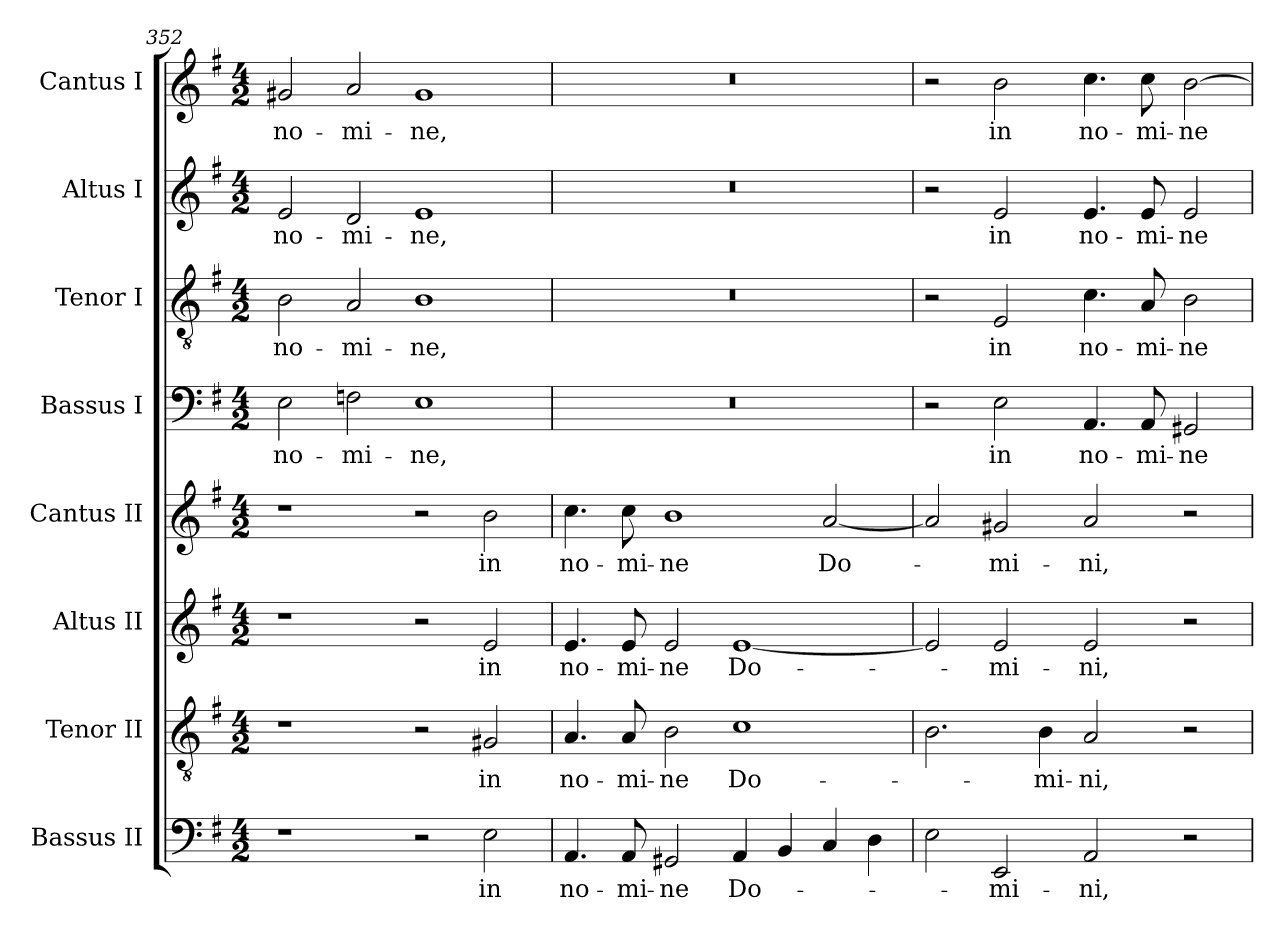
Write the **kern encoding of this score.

**kern	**text	**kern	**text	**kern	**text	**kern	**text	**kern	**text	**kern	**text	**kern	**text	**kern	**text
*part8	*part8	*part7	*part7	*part6	*part6	*part5	*part5	*part4	*part4	*part3	*part3	*part2	*part2	*part1	*part1
*staff8	*staff8	*staff7	*staff7	*staff6	*staff6	*staff5	*staff5	*staff4	*staff4	*staff3	*staff3	*staff2	*staff2	*staff1	*staff1
*I"Bassus II	*	*I"Tenor II	*	*I"Altus II	*	*I"Cantus II	*	*I"Bassus I	*	*I"Tenor I	*	*I"Altus I	*	*I"Cantus I	*
*I'B II	*	*I'T II	*	*I'A II	*	*I'C II	*	*I'B I	*	*I'T I	*	*I'A I	*	*I'C I	*
!!LO:PB:g=z
*clefF4	*	*clefGv2	*	*clefG2	*	*clefG2	*	*clefF4	*	*clefGv2	*	*clefG2	*	*clefG2	*
*k[f#]	*	*k[f#]	*	*k[f#]	*	*k[f#]	*	*k[f#]	*	*k[f#]	*	*k[f#]	*	*k[f#]	*
*G:	*	*G:	*	*G:	*	*G:	*	*G:	*	*G:	*	*G:	*	*G:	*
*M4/2	*	*M4/2	*	*M4/2	*	*M4/2	*	*M4/2	*	*M4/2	*	*M4/2	*	*M4/2	*
=352	=352	=352	=352	=352	=352	=352	=352	=352	=352	=352	=352	=352	=352	=352	=352
!	!	!	!	!	!	!	!	!	!LO:LY:b	!	!	!	!	!	!
!	!	!	!	!	!	!	!	!	!	!	!LO:LY:b	!	!	!	!
!	!	!	!	!	!	!	!	!	!	!	!	!	!LO:LY:b	!	!
!	!	!	!	!	!	!	!	!	!	!	!	!	!	!	!LO:LY:b
1r	.	1r	.	1r	.	1r	.	2E\	no-	2B\	no-	2e/	no-	2g#X/	no-
!	!	!	!	!	!	!	!	!	!LO:LY:b	!	!	!	!	!	!
!	!	!	!	!	!	!	!	!	!	!	!LO:LY:b	!	!	!	!
!	!	!	!	!	!	!	!	!	!	!	!	!	!LO:LY:b	!	!
!	!	!	!	!	!	!	!	!	!	!	!	!	!	!	!LO:LY:b
.	.	.	.	.	.	.	.	2Fn\	-mi-	2A/	-mi-	2d/	-mi-	2a/	-mi-
!	!	!	!	!	!	!	!	!	!LO:LY:b	!	!	!	!	!	!
!	!	!	!	!	!	!	!	!	!	!	!LO:LY:b	!	!	!	!
!	!	!	!	!	!	!	!	!	!	!	!	!	!LO:LY:b	!	!
!	!	!	!	!	!	!	!	!	!	!	!	!	!	!	!LO:LY:b
2r	.	2r	.	2r	.	2r	.	1E	-ne,	1B	-ne,	1e	-ne,	1g#	-ne,
!	!LO:LY:b	!	!	!	!	!	!	!	!	!	!	!	!	!	!
!	!	!	!LO:LY:b	!	!	!	!	!	!	!	!	!	!	!	!
!	!	!	!	!	!LO:LY:b	!	!	!	!	!	!	!	!	!	!
!	!	!	!	!	!	!	!LO:LY:b	!	!	!	!	!	!	!	!
2E\	in	2G#X/	in	2e/	in	2b\	in	.	.	.	.	.	.	.	.
=353	=353	=353	=353	=353	=353	=353	=353	=353	=353	=353	=353	=353	=353	=353	=353
!	!LO:LY:b	!	!	!	!	!	!	!	!	!	!	!	!	!	!
!	!	!	!LO:LY:b	!	!	!	!	!	!	!	!	!	!	!	!
!	!	!	!	!	!LO:LY:b	!	!	!	!	!	!	!	!	!	!
!	!	!	!	!	!	!	!LO:LY:b	!	!	!	!	!	!	!	!
4.AA/	no-	4.A/	no-	4.e/	no-	4.cc\	no-	0r	.	0r	.	0r	.	0r	.
!	!LO:LY:b	!	!	!	!	!	!	!	!	!	!	!	!	!	!
!	!	!	!LO:LY:b	!	!	!	!	!	!	!	!	!	!	!	!
!	!	!	!	!	!LO:LY:b	!	!	!	!	!	!	!	!	!	!
!	!	!	!	!	!	!	!LO:LY:b	!	!	!	!	!	!	!	!
8AA/	-mi-	8A/	-mi-	8e/	-mi-	8cc\	-mi-	.	.	.	.	.	.	.	.
!	!LO:LY:b	!	!	!	!	!	!	!	!	!	!	!	!	!	!
!	!	!	!LO:LY:b	!	!	!	!	!	!	!	!	!	!	!	!
!	!	!	!	!	!LO:LY:b	!	!	!	!	!	!	!	!	!	!
!	!	!	!	!	!	!	!LO:LY:b	!	!	!	!	!	!	!	!
2GG#X/	-ne	2B\	-ne	2e/	-ne	1b	-ne	.	.	.	.	.	.	.	.
!	!LO:LY:b	!	!	!	!	!	!	!	!	!	!	!	!	!	!
!	!	!	!LO:LY:b	!	!	!	!	!	!	!	!	!	!	!	!
!	!	!	!	!	!LO:LY:b	!	!	!	!	!	!	!	!	!	!
4AA/	Do-	1c	Do-	[1e	Do-	.	.	.	.	.	.	.	.	.	.
4BB/	.	.	.	.	.	.	.	.	.	.	.	.	.	.	.
!	!	!	!	!	!	!	!LO:LY:b	!	!	!	!	!	!	!	!
4C/	.	.	.	.	.	[2a/	Do-	.	.	.	.	.	.	.	.
4D\	.	.	.	.	.	.	.	.	.	.	.	.	.	.	.
=354	=354	=354	=354	=354	=354	=354	=354	=354	=354	=354	=354	=354	=354	=354	=354
2E\	.	2.B\	.	2e/]	.	2a/]	.	2r	.	2r	.	2r	.	2r	.
!	!LO:LY:b	!	!	!	!	!	!	!	!	!	!	!	!	!	!
!	!	!	!	!	!LO:LY:b	!	!	!	!	!	!	!	!	!	!
!	!	!	!	!	!	!	!LO:LY:b	!	!	!	!	!	!	!	!
!	!	!	!	!	!	!	!	!	!LO:LY:b	!	!	!	!	!	!
!	!	!	!	!	!	!	!	!	!	!	!LO:LY:b	!	!	!	!
!	!	!	!	!	!	!	!	!	!	!	!	!	!LO:LY:b	!	!
!	!	!	!	!	!	!	!	!	!	!	!	!	!	!	!LO:LY:b
2EE/	-mi-	.	.	2e/	-mi-	2g#X/	-mi-	2E\	in	2E/	in	2e/	in	2b\	in
!	!	!	!LO:LY:b	!	!	!	!	!	!	!	!	!	!	!	!
.	.	4B\	-mi-	.	.	.	.	.	.	.	.	.	.	.	.
!	!LO:LY:b	!	!	!	!	!	!	!	!	!	!	!	!	!	!
!	!	!	!LO:LY:b	!	!	!	!	!	!	!	!	!	!	!	!
!	!	!	!	!	!LO:LY:b	!	!	!	!	!	!	!	!	!	!
!	!	!	!	!	!	!	!LO:LY:b	!	!	!	!	!	!	!	!
!	!	!	!	!	!	!	!	!	!LO:LY:b	!	!	!	!	!	!
!	!	!	!	!	!	!	!	!	!	!	!LO:LY:b	!	!	!	!
!	!	!	!	!	!	!	!	!	!	!	!	!	!LO:LY:b	!	!
!	!	!	!	!	!	!	!	!	!	!	!	!	!	!	!LO:LY:b
2AA/	-ni,	2A/	-ni,	2e/	-ni,	2a/	-ni,	4.AA/	no-	4.c\	no-	4.e/	no-	4.cc\	no-
!	!	!	!	!	!	!	!	!	!LO:LY:b	!	!	!	!	!	!
!	!	!	!	!	!	!	!	!	!	!	!LO:LY:b	!	!	!	!
!	!	!	!	!	!	!	!	!	!	!	!	!	!LO:LY:b	!	!
!	!	!	!	!	!	!	!	!	!	!	!	!	!	!	!LO:LY:b
.	.	.	.	.	.	.	.	8AA/	-mi-	8A/	-mi-	8e/	-mi-	8cc\	-mi-
!	!	!	!	!	!	!	!	!	!LO:LY:b	!	!	!	!	!	!
!	!	!	!	!	!	!	!	!	!	!	!LO:LY:b	!	!	!	!
!	!	!	!	!	!	!	!	!	!	!	!	!	!LO:LY:b	!	!
!	!	!	!	!	!	!	!	!	!	!	!	!	!	!	!LO:LY:b
2r	.	2r	.	2r	.	2r	.	2GG#X/	-ne	2B\	-ne	2e/	-ne	[2b\	-ne
=	=	=	=	=	=	=	=	=	=	=	=	=	=	=	=
*-	*-	*-	*-	*-	*-	*-	*-	*-	*-	*-	*-	*-	*-	*-	*-
